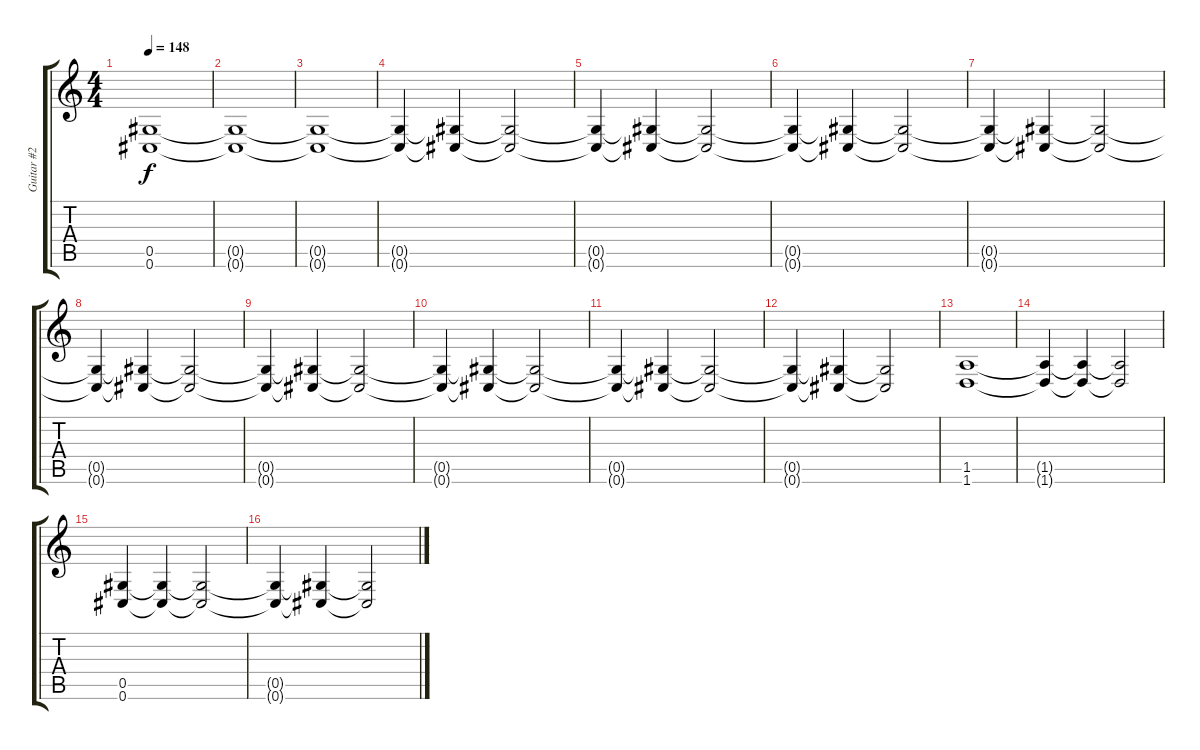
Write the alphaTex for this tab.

\track ("Guitar #2" "Guitar #2") {instrument distortionguitar}
\staff {score tabs}
\tuning (Eb4 Bb3 Gb3 Db3 Ab2 Db2) {hide}
\ts (4 4)
\tempo 148
\clef g2
\ks c
(0.5 0.6).1{dy f} |
(0.5{t} 0.6{t}).1 |
(0.5{t} 0.6{t}).1 |
(0.5{t} 0.6{t}).4 (0.5{t} 0.6{t}).4 (0.5{t} 0.6{t}).2 |
(0.5{t} 0.6{t}).4 (0.5{t} 0.6{t}).4 (0.5{t} 0.6{t}).2 |
(0.5{t} 0.6{t}).4 (0.5{t} 0.6{t}).4 (0.5{t} 0.6{t}).2 |
(0.5{t} 0.6{t}).4 (0.5{t} 0.6{t}).4 (0.5{t} 0.6{t}).2 |
(0.5{t} 0.6{t}).4 (0.5{t} 0.6{t}).4 (0.5{t} 0.6{t}).2 |
(0.5{t} 0.6{t}).4 (0.5{t} 0.6{t}).4 (0.5{t} 0.6{t}).2 |
(0.5{t} 0.6{t}).4 (0.5{t} 0.6{t}).4 (0.5{t} 0.6{t}).2 |
(0.5{t} 0.6{t}).4 (0.5{t} 0.6{t}).4 (0.5{t} 0.6{t}).2 |
(0.5{t} 0.6{t}).4 (0.5{t} 0.6{t}).4 (0.5{t} 0.6{t}).2 |
(1.5 1.6).1 |
(1.5{t} 1.6{t}).4 (1.5{t} 1.6{t}).4 (1.5{t} 1.6{t}).2 |
(0.5 0.6).4 (0.5{t} 0.6{t}).4 (0.5{t} 0.6{t}).2 |
(0.5{t} 0.6{t}).4 (0.5{t} 0.6{t}).4 (0.5{t} 0.6{t}).2
